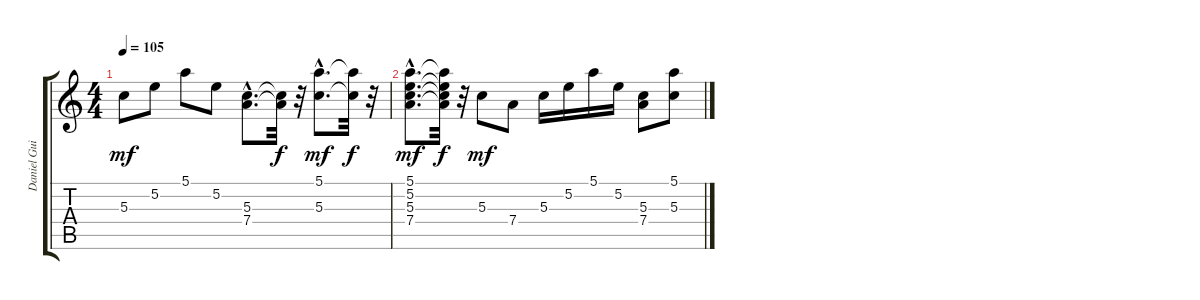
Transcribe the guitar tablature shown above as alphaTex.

\track ("Daniel Guitar" "Daniel Gui") {instrument acousticguitarsteel}
\staff {score tabs}
\tuning (E4 B3 G3 D3 A2 E2) {hide}
\ts (4 4)
\tempo 105
\clef g2
\ks c
5.3.8{dy mf} 5.2.8 5.1.8 5.2.8 (5.3{hac} 7.4{hac}).8{d} (5.3{t} 7.4{t}).32{dy f} r.32 (5.1{hac} 5.3{hac}).8{d dy mf} (5.1{t} 5.3{t}).32{dy f} r.32 |
(5.1{hac} 5.2{hac} 5.3{hac} 7.4{hac}).8{d dy mf} (5.1{t} 5.2{t} 5.3{t} 7.4{t}).32{dy f} r.32 5.3.8{dy mf} 7.4.8 5.3.16 5.2.16 5.1.16 5.2.16 (5.3 7.4).8 (5.1 5.3).8
